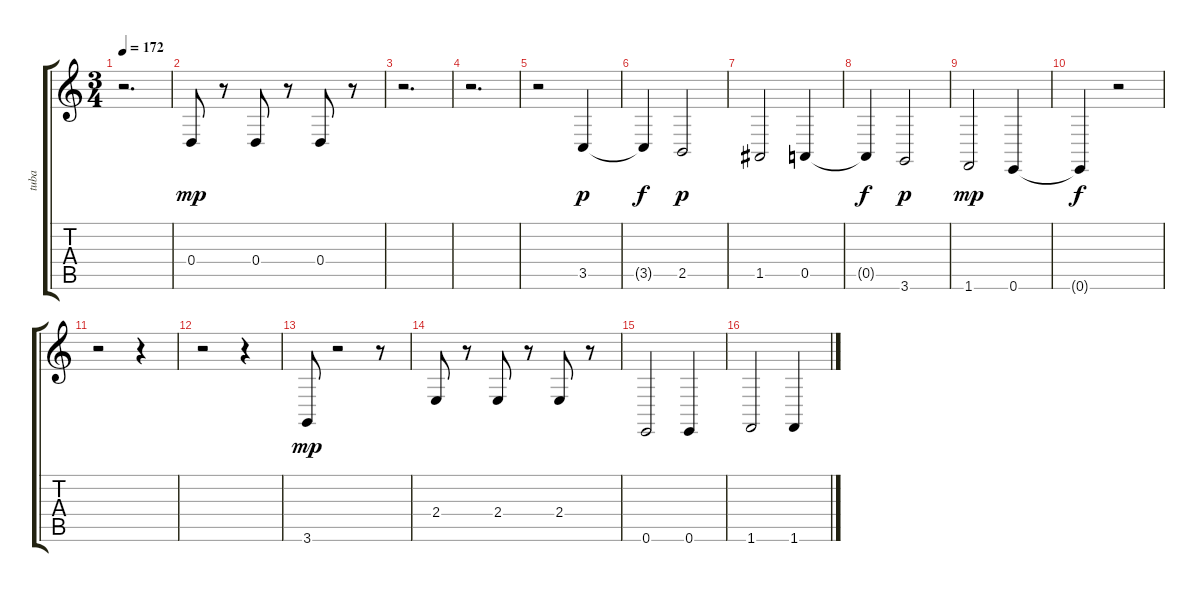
\track ("tuba" "tuba") {instrument tuba}
\staff {score tabs}
\tuning (E4 B3 G3 D3 A2 E2) {hide}
\ts (3 4)
\tempo 172
\clef g2
\ks c
r.2{d dy mp} |
0.4.8 r.8 0.4.8 r.8 0.4.8 r.8 |
r.2{d} |
r.2{d} |
r.2 3.5.4{dy p} |
3.5{t}.4{dy f} 2.5.2{dy p} |
1.5.2 0.5.4 |
0.5{t}.4{dy f} 3.6.2{dy p} |
1.6.2{dy mp} 0.6.4 |
0.6{t}.4{dy f} r.2 |
r.2 r.4 |
r.2 r.4 |
3.6.8{dy mp} r.2 r.8 |
2.4.8 r.8 2.4.8 r.8 2.4.8 r.8 |
0.6.2 0.6.4 |
1.6.2 1.6.4
